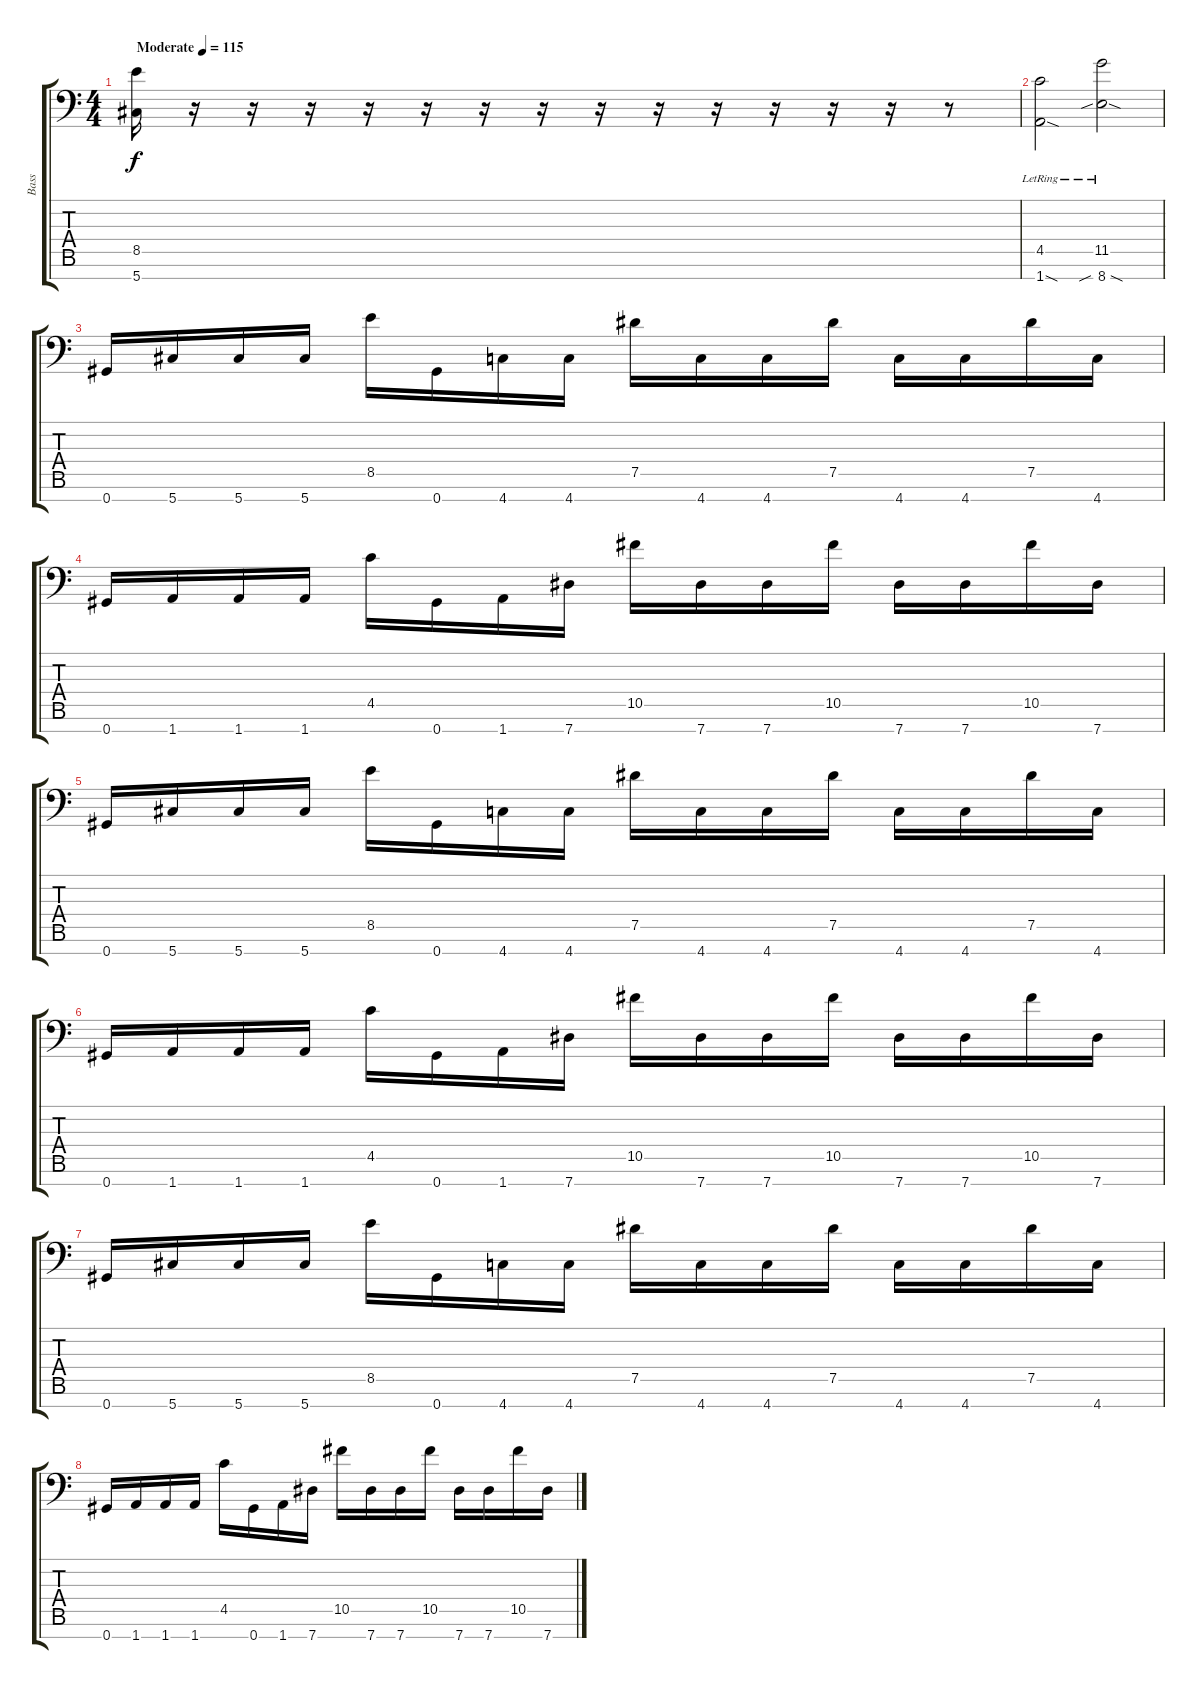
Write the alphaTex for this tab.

\track ("Bass" "Bass") {instrument fretlessbass}
\staff {score tabs}
\tuning (Eb4 Bb3 F3 Db3 Ab2 Eb2 Ab1) {hide}
\ts (4 4)
\tempo (115 "Moderate")
\clef f4
\ks c
(8.5 5.7).16{dy f instrument fretlessbass} r.16 r.16 r.16 r.16 r.16 r.16 r.16 r.16 r.16 r.16 r.16 r.16 r.16 r.8 |
(4.5 1.7{sod lr}).2 (11.5 8.7{sib sod lr}).2 |
0.7.16 5.7.16 5.7.16 5.7.16 8.5.16 0.7.16 4.7.16 4.7.16 7.5.16 4.7.16 4.7.16 7.5.16 4.7.16 4.7.16 7.5.16 4.7.16 |
0.7.16 1.7.16 1.7.16 1.7.16 4.5.16 0.7.16 1.7.16 7.7.16 10.5.16 7.7.16 7.7.16 10.5.16 7.7.16 7.7.16 10.5.16 7.7.16 |
0.7.16 5.7.16 5.7.16 5.7.16 8.5.16 0.7.16 4.7.16 4.7.16 7.5.16 4.7.16 4.7.16 7.5.16 4.7.16 4.7.16 7.5.16 4.7.16 |
0.7.16 1.7.16 1.7.16 1.7.16 4.5.16 0.7.16 1.7.16 7.7.16 10.5.16 7.7.16 7.7.16 10.5.16 7.7.16 7.7.16 10.5.16 7.7.16 |
0.7.16 5.7.16 5.7.16 5.7.16 8.5.16 0.7.16 4.7.16 4.7.16 7.5.16 4.7.16 4.7.16 7.5.16 4.7.16 4.7.16 7.5.16 4.7.16 |
0.7.16 1.7.16 1.7.16 1.7.16 4.5.16 0.7.16 1.7.16 7.7.16 10.5.16 7.7.16 7.7.16 10.5.16 7.7.16 7.7.16 10.5.16 7.7.16
